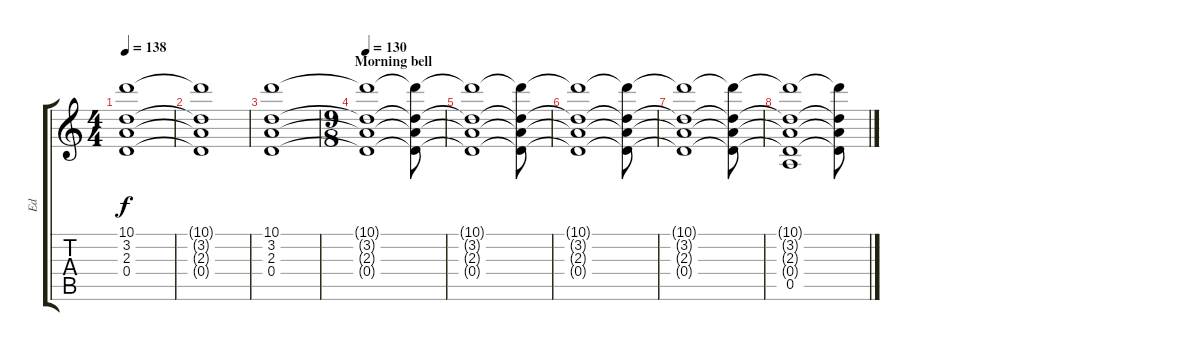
\track ("Ed " "Ed ") {instrument guitarharmonics}
\staff {score tabs}
\tuning (E4 B3 G3 D3 A2 E2) {hide}
\ts (4 4)
\tempo 138
\clef g2
\ks c
(10.1{t} 3.2{t} 2.3{t} 0.4{t}).1{dy f} |
(10.1{t} 3.2{t} 2.3{t} 0.4{t}).1 |
(10.1 3.2 2.3 0.4).1 |
\ts (9 8)
\section ("" "Morning bell")
\tempo 130
(10.1{t} 3.2{t} 2.3{t} 0.4{t}).1 (10.1{t} 3.2{t} 2.3{t} 0.4{t}).8 |
(10.1{t} 3.2{t} 2.3{t} 0.4{t}).1{volume 0} (10.1{t} 3.2{t} 2.3{t} 0.4{t}).8 |
(10.1{t} 3.2{t} 2.3{t} 0.4{t}).1 (10.1{t} 3.2{t} 2.3{t} 0.4{t}).8 |
(10.1{t} 3.2{t} 2.3{t} 0.4{t}).1 (10.1{t} 3.2{t} 2.3{t} 0.4{t}).8 |
(10.1{t} 3.2{t} 2.3{t} 0.4{t} 0.5).1 (10.1{t} 3.2{t} 2.3{t} 0.4{t}).8
